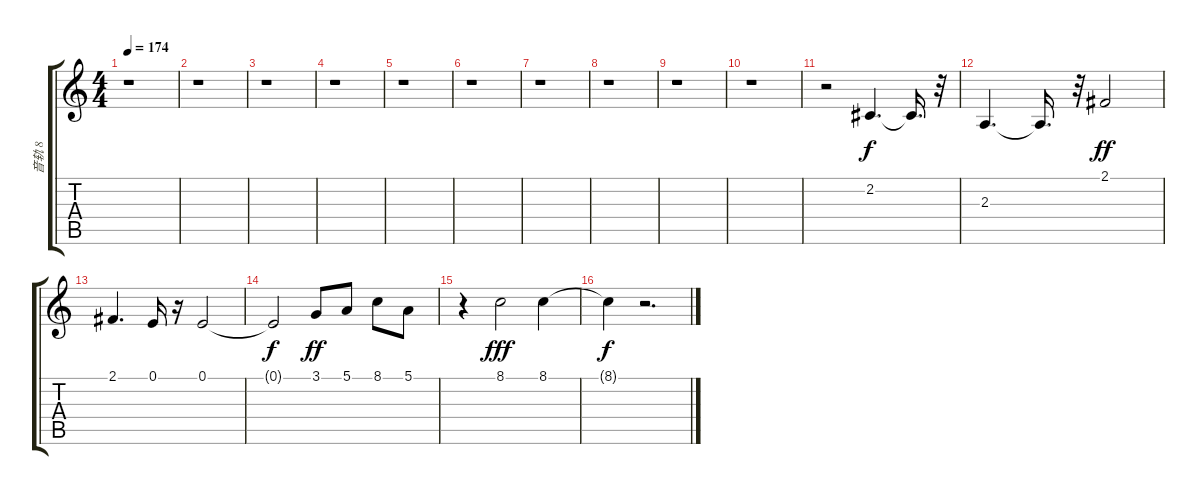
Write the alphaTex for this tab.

\track ("音轨 8" "音轨 8") {instrument trombone}
\staff {score tabs}
\tuning (E4 B3 G3 D3 A2 E2) {hide}
\ts (4 4)
\tempo 174
\clef g2
\ks c
r.1{dy f} |
r.1 |
r.1 |
r.1 |
r.1 |
r.1 |
r.1 |
r.1 |
r.1 |
r.1 |
r.2 2.2.4{d instrument trombone} 2.2{t}.16{d} r.32 |
2.3.4{d} 2.3{t}.16{d} r.32 2.1.2{dy ff} |
2.1.4{d} 0.1.16 r.16 0.1.2 |
0.1{t}.2{dy f} 3.1.8{dy ff} 5.1.8 8.1.8 5.1.8 |
r.4 8.1.2{dy fff instrument brasssection} 8.1.4 |
8.1{t}.4{dy f} r.2{d}
